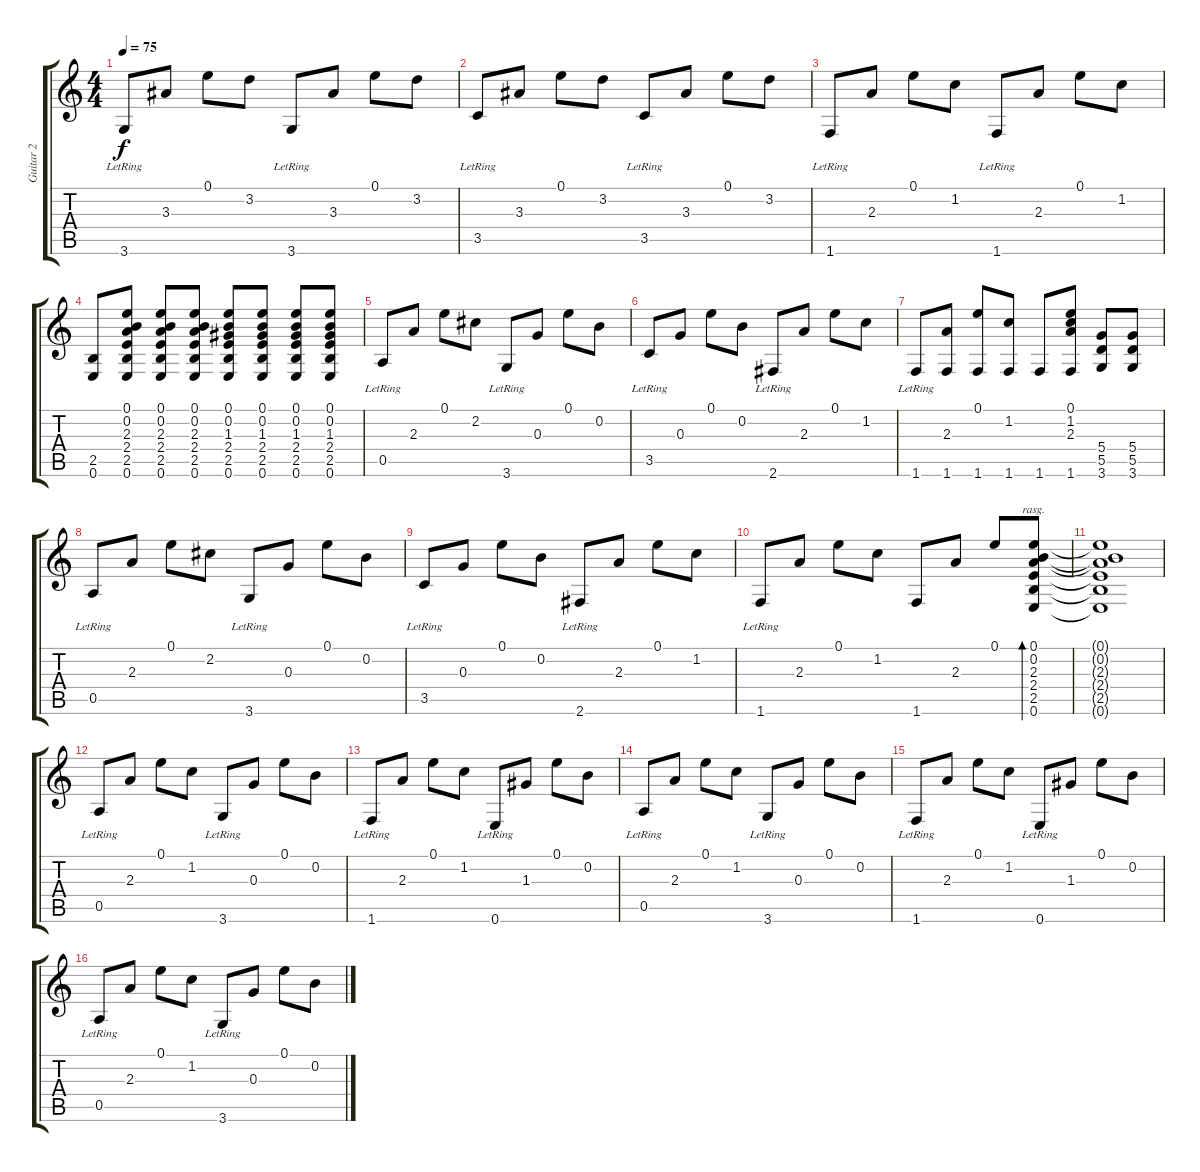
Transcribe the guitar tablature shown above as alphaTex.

\track ("Guitar 2" "Guitar 2") {instrument overdrivenguitar}
\staff {score tabs}
\tuning (E4 B3 G3 D3 A2 E2) {hide}
\ts (4 4)
\tempo 75
\clef g2
\ks c
3.6{lr}.8{dy f} 3.3.8 0.1.8 3.2.8 3.6{lr}.8 3.3.8 0.1.8 3.2.8 |
3.5{lr}.8 3.3.8 0.1.8 3.2.8 3.5{lr}.8 3.3.8 0.1.8 3.2.8 |
1.6{lr}.8 2.3.8 0.1.8 1.2.8 1.6{lr}.8 2.3.8 0.1.8 1.2.8 |
(2.5 0.6).8 (0.1 0.2 2.3 2.4 2.5 0.6).8 (0.1 0.2 2.3 2.4 2.5 0.6).8 (0.1 0.2 2.3 2.4 2.5 0.6).8 (0.1 0.2 1.3 2.4 2.5 0.6).8 (0.1 0.2 1.3 2.4 2.5 0.6).8 (0.1 0.2 1.3 2.4 2.5 0.6).8 (0.1 0.2 1.3 2.4 2.5 0.6).8 |
0.5{lr}.8 2.3.8 0.1.8 2.2.8 3.6{lr}.8 0.3.8 0.1.8 0.2.8 |
3.5{lr}.8 0.3.8 0.1.8 0.2.8 2.6{lr}.8 2.3.8 0.1.8 1.2.8 |
1.6{lr}.8 (2.3 1.6).8 (0.1 1.6).8 (1.2 1.6).8 1.6.8 (0.1 1.2 2.3 1.6).8 (5.4 5.5 3.6).8 (5.4 5.5 3.6).8 |
0.5{lr}.8 2.3.8 0.1.8 2.2.8 3.6{lr}.8 0.3.8 0.1.8 0.2.8 |
3.5{lr}.8 0.3.8 0.1.8 0.2.8 2.6{lr}.8 2.3.8 0.1.8 1.2.8 |
1.6{lr}.8 2.3.8 0.1.8 1.2.8 1.6.8 2.3.8 0.1.8 (0.1 0.2 2.3 2.4 2.5 0.6).8{bd 120 rasg ii} |
(0.1{t} 0.2{t} 2.3{t} 2.4{t} 2.5{t} 0.6{t}).1 |
0.5{lr}.8 2.3.8 0.1.8 1.2.8 3.6{lr}.8 0.3.8 0.1.8 0.2.8 |
1.6{lr}.8 2.3.8 0.1.8 1.2.8 0.6{lr}.8 1.3.8 0.1.8 0.2.8 |
0.5{lr}.8 2.3.8 0.1.8 1.2.8 3.6{lr}.8 0.3.8 0.1.8 0.2.8 |
1.6{lr}.8 2.3.8 0.1.8 1.2.8 0.6{lr}.8 1.3.8 0.1.8 0.2.8 |
0.5{lr}.8 2.3.8 0.1.8 1.2.8 3.6{lr}.8 0.3.8 0.1.8 0.2.8
